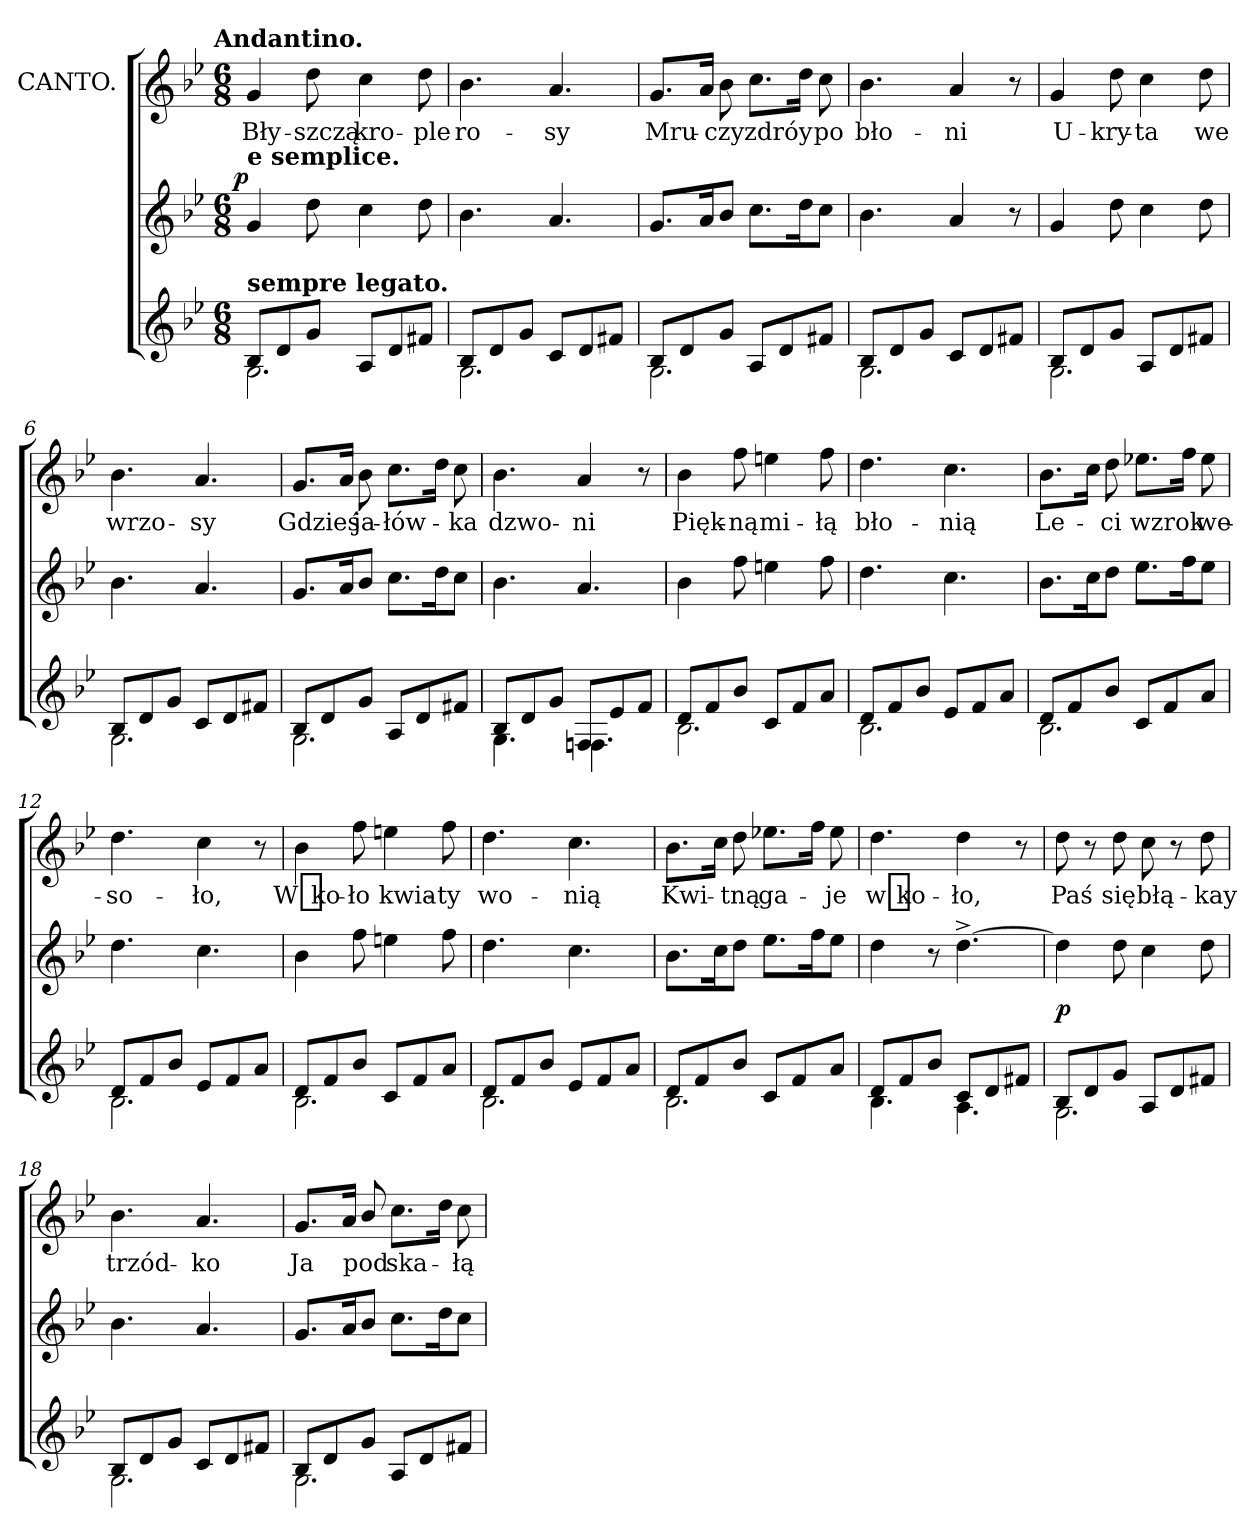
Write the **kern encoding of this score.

**kern	**kern	**dynam	**kern	**text
*part2	*part2	*part2	*part1	*part1
*staff3	*staff2	*staff2/3	*staff1	*staff1
*	*	*	*I"CANTO.	*
*clefG2	*clefG2	*	*clefG2	*
*k[b-e-]	*k[b-e-]	*	*k[b-e-]	*
*g:	*g:	*	*g:	*
!!LO:TX:omd:t=Andantino.
*M6/8	*M6/8	*	*M6/8	*
*MM135	*MM135	*	*MM135	*
=1	=1	=1	=1	=1
*^	*	*	*	*
!	!	!LO:TX:a:B:t=e semplice.	!	!	!
!LO:TX:a:B:t=sempre legato.	!	!	!	!	!
!	!	!	!LO:DY:a:rj	!	!
8B-L	2.G	4g	p	4g	Bły-
8d	.	.	.	.	.
8gJ	.	8dd	.	8dd	-szczą
8AL	.	4cc	.	4cc	kro-
8d	.	.	.	.	.
8f#XJ	.	8dd	.	8dd	-ple
=2	=2	=2	=2	=2	=2
8B-L	2.G	4.b-	.	4.b-	ro-
8d	.	.	.	.	.
8gJ	.	.	.	.	.
8cL	.	4.a	.	4.a	-sy
8d	.	.	.	.	.
8f#XJ	.	.	.	.	.
=3	=3	=3	=3	=3	=3
8B-L	2.G	8.gL	.	8.gL	Mru-
8d	.	.	.	.	.
.	.	16ak	.	16aJk	.
8gJ	.	8b-J	.	8b-	-czy
8AL	.	8.ccL	.	8.ccL	zdróy
8d	.	.	.	.	.
.	.	16ddk	.	16ddJk	.
8f#XJ	.	8ccJ	.	8cc	po
=4	=4	=4	=4	=4	=4
8B-L	2.G	4.b-	.	4.b-	bło-
8d	.	.	.	.	.
8gJ	.	.	.	.	.
8cL	.	4a	.	4a	-ni
8d	.	.	.	.	.
8f#XJ	.	8r	.	8r	.
=5	=5	=5	=5	=5	=5
8B-L	2.G	4g	.	4g	U-
8d	.	.	.	.	.
8gJ	.	8dd	.	8dd	-kry-
8AL	.	4cc	.	4cc	-ta
8d	.	.	.	.	.
8f#XJ	.	8dd	.	8dd	we
=6	=6	=6	=6	=6	=6
8B-L	2.G	4.b-	.	4.b-	wrzo-
8d	.	.	.	.	.
8gJ	.	.	.	.	.
8cL	.	4.a	.	4.a	-sy
8d	.	.	.	.	.
8f#XJ	.	.	.	.	.
=7	=7	=7	=7	=7	=7
8B-L	2.G	8.gL	.	8.gL	Gdzieś
8d	.	.	.	.	.
.	.	16ak	.	16aJk	.
8gJ	.	8b-J	.	8b-	ja-
8AL	.	8.ccL	.	8.ccL	-łów-
8d	.	.	.	.	.
.	.	16ddk	.	16ddJk	.
8f#XJ	.	8ccJ	.	8cc	-ka
=8	=8	=8	=8	=8	=8
8B-L	4.G	4.b-	.	4.b-	dzwo-
8d	.	.	.	.	.
8gJ	.	.	.	.	.
8FnL	4.Fn	4.a	.	4a	-ni
8e-	.	.	.	.	.
8fJ	.	.	.	8r	.
=9	=9	=9	=9	=9	=9
8dL	2.B-	4b-	.	4b-	Pięk-
8f	.	.	.	.	.
8b-J	.	8ff	.	8ff	-ną
8cL	.	4een	.	4een	mi-
8f	.	.	.	.	.
8aJ	.	8ff	.	8ff	-łą
=10	=10	=10	=10	=10	=10
8dL	2.B-	4.dd	.	4.dd	bło-
8f	.	.	.	.	.
8b-J	.	.	.	.	.
8e-L	.	4.cc	.	4.cc	-nią
8f	.	.	.	.	.
8aJ	.	.	.	.	.
=11	=11	=11	=11	=11	=11
8dL	2.B-	8.b-L	.	8.b-L	Le-
8f	.	.	.	.	.
.	.	16cck	.	16ccJk	.
8b-J	.	8ddJ	.	8dd	-ci
8cL	.	8.ee-L	.	8.ee-XL	wzrok
8f	.	.	.	.	.
.	.	16ffk	.	16ffJk	.
8aJ	.	8ee-J	.	8ee-	we-
=12	=12	=12	=12	=12	=12
8dL	2.B-	4.dd	.	4.dd	-so-
8f	.	.	.	.	.
8b-J	.	.	.	.	.
8e-L	.	4.cc	.	4cc	-ło,
8f	.	.	.	.	.
8aJ	.	.	.	8r	.
=13	=13	=13	=13	=13	=13
8dL	2.B-	4b-	.	4b-	W ko-
8f	.	.	.	.	.
8b-J	.	8ff	.	8ff	-ło
8cL	.	4een	.	4een	kwia-
8f	.	.	.	.	.
8aJ	.	8ff	.	8ff	-ty
=14	=14	=14	=14	=14	=14
8dL	2.B-	4.dd	.	4.dd	wo-
8f	.	.	.	.	.
8b-J	.	.	.	.	.
8e-L	.	4.cc	.	4.cc	-nią
8f	.	.	.	.	.
8aJ	.	.	.	.	.
=15	=15	=15	=15	=15	=15
8dL	2.B-	8.b-L	.	8.b-L	Kwi-
8f	.	.	.	.	.
.	.	16cck	.	16ccJk	.
8b-J	.	8ddJ	.	8dd	-tną
8cL	.	8.ee-L	.	8.ee-XL	ga-
8f	.	.	.	.	.
.	.	16ffk	.	16ffJk	.
8aJ	.	8ee-J	.	8ee-	-je
=16	=16	=16	=16	=16	=16
8dL	4.B-	4dd	.	4.dd	w ko-
8f	.	.	.	.	.
8b-J	.	8r	.	.	.
8cL	4.A	[4.dd^<	.	4dd	-ło,
8d	.	.	.	.	.
8f#XJ	.	.	.	8r	.
=17	=17	=17	=17	=17	=17
8B-L	2.G	4dd]	p	8dd	Paś
8d	.	.	.	8r	.
8gJ	.	8dd	.	8dd	się
8AL	.	4cc	.	8cc	błą-
8d	.	.	.	8r	.
8f#XJ	.	8dd	.	8dd	-kay
=18	=18	=18	=18	=18	=18
8B-L	2.G	4.b-	.	4.b-	trzód-
8d	.	.	.	.	.
8gJ	.	.	.	.	.
8cL	.	4.a	.	4.a	-ko
8d	.	.	.	.	.
8f#XJ	.	.	.	.	.
=19	=19	=19	=19	=19	=19
8B-L	2.G	8.gL	.	8.gL	Ja
8d	.	.	.	.	.
.	.	16ak	.	16aJk	.
8gJ	.	8b-J	.	8b-/	pod
8AL	.	8.ccL	.	8.ccL	ska-
8d	.	.	.	.	.
.	.	16ddk	.	16ddJk	.
8f#XJ	.	8ccJ	.	8cc	-łą
*v	*v	*	*	*	*
=	=	=	=	=
*-	*-	*-	*-	*-
